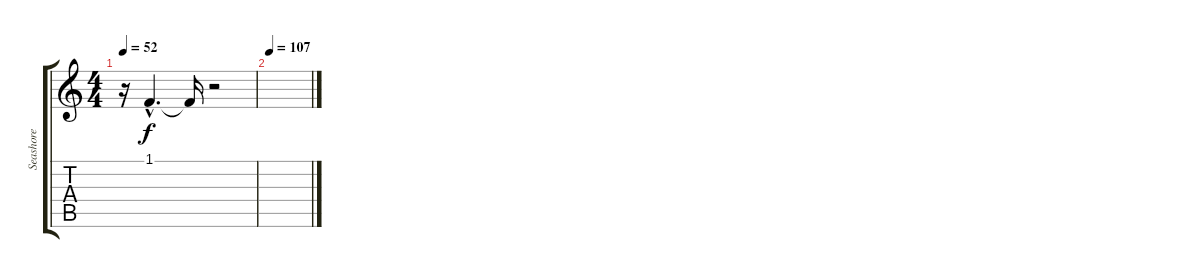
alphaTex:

\track ("Seashore" "Seashore") {instrument seashore}
\staff {score tabs}
\tuning (E4 B3 G3 D3 A2 E2) {hide}
\ts (4 4)
\tempo 52
\clef g2
\ks c
r.16{dy f} 1.1{hac}.4{d} 1.1{t}.16 r.2 |
\tempo 107
